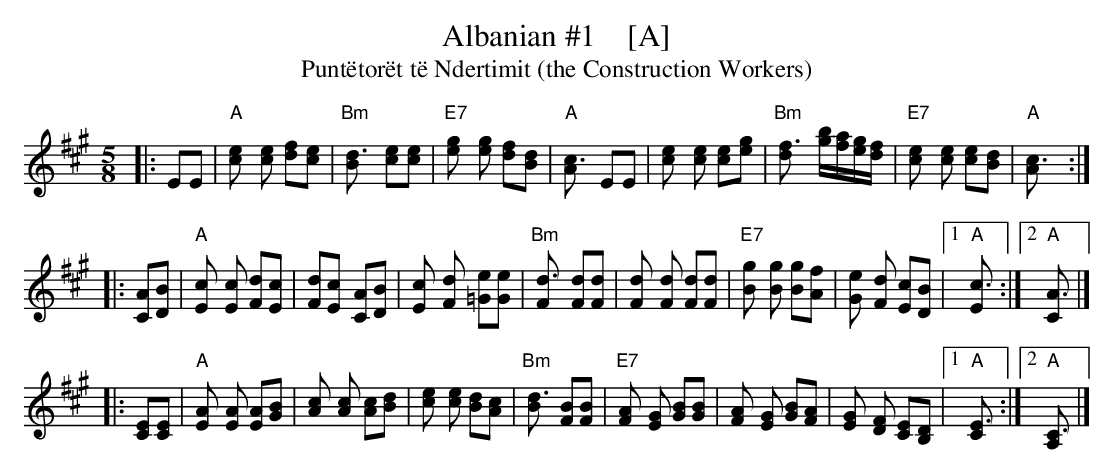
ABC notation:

X:1
T: Albanian #1    [A]
T: Punt\"etor\"et t\"e Ndertimit (the Construction Workers)
M: 5/8
L: 1/8
K: A
|: EE \
| "A"[e2c] [ec] [fd][ec] | "Bm"[d3B] [ec][ec] \
| "E7"[g2e] [ge] [fd][dB] | "A"[c3A] EE \
| [e2c] [ec] [ec][ge] | "Bm"[f3d] [b/g][a/f][g/e][f/d] \
| "E7"[e2c] [ec] [ec][dB] | "A"[c3A] :|
|: [AC][BD] \
| "A"[c2E] [cE] [dF][cE] | [dF][c2E] [AC][BD] \
| [c2E] [dF] [e=G][eG] | "Bm"[d3F] [dF][dF] \
| [d2F] [dF] [dF][dF] | "E7"[g2B] [gB] [gB][fA] \
| [e2G] [dF] [cE][BD] |1"A"[c3E] :|2 "A"[A3C] |]
|: [EC][EC] \
| "A"[A2E] [AE] [AE][BG] | [c2A] [cA] [cA][dB] \
| [e2c] [ec] [dB][cA] | "Bm"[d3B] [BF][BF] \
| "E7"[A2F] [GE] [BG][BG] | [A2F] [GE] [BG][AF] \
| [G2E] [FD] [EC][DB,] |1 "A"[E3C] :|2 "A"[C3A,] |]
